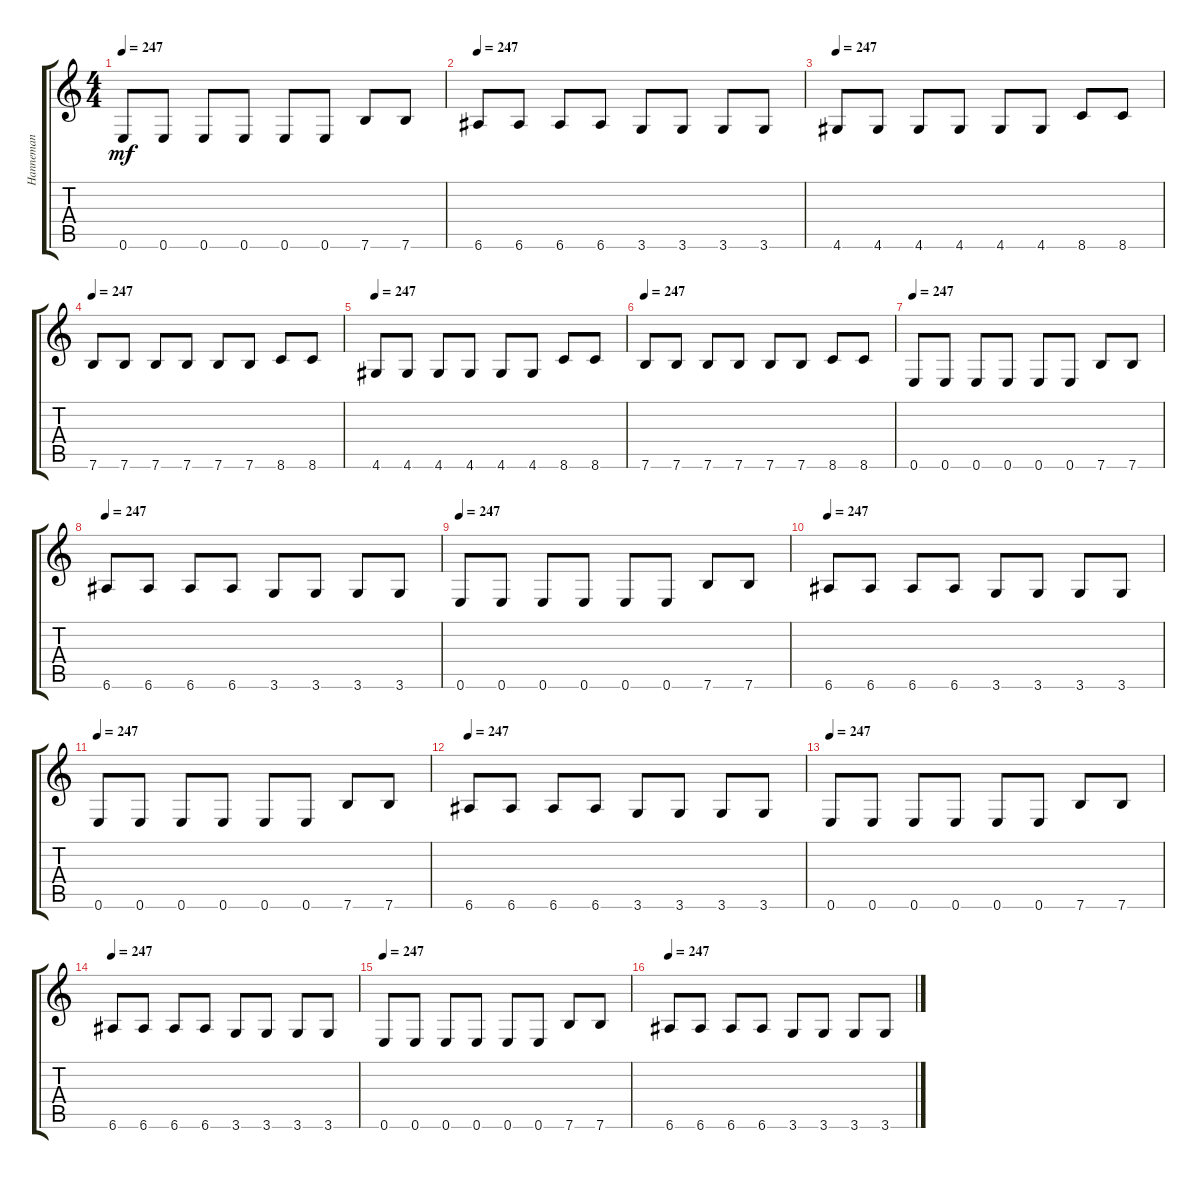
\track ("Hanneman" "Hanneman") {instrument distortionguitar}
\staff {score tabs}
\tuning (E4 B3 G3 D3 A2 E2) {hide}
\ts (4 4)
\tempo 247
\clef g2
\ks c
0.6.8{dy mf} 0.6.8 0.6.8 0.6.8 0.6.8 0.6.8 7.6.8 7.6.8 |
\tempo 247
6.6.8 6.6.8 6.6.8 6.6.8 3.6.8 3.6.8 3.6.8 3.6.8 |
\tempo 247
4.6.8 4.6.8 4.6.8 4.6.8 4.6.8 4.6.8 8.6.8 8.6.8 |
\tempo 247
7.6.8 7.6.8 7.6.8 7.6.8 7.6.8 7.6.8 8.6.8 8.6.8 |
\tempo 247
4.6.8 4.6.8 4.6.8 4.6.8 4.6.8 4.6.8 8.6.8 8.6.8 |
\tempo 247
7.6.8 7.6.8 7.6.8 7.6.8 7.6.8 7.6.8 8.6.8 8.6.8 |
\tempo 247
0.6.8 0.6.8 0.6.8 0.6.8 0.6.8 0.6.8 7.6.8 7.6.8 |
\tempo 247
6.6.8 6.6.8 6.6.8 6.6.8 3.6.8 3.6.8 3.6.8 3.6.8 |
\tempo 247
0.6.8 0.6.8 0.6.8 0.6.8 0.6.8 0.6.8 7.6.8 7.6.8 |
\tempo 247
6.6.8 6.6.8 6.6.8 6.6.8 3.6.8 3.6.8 3.6.8 3.6.8 |
\tempo 247
0.6.8 0.6.8 0.6.8 0.6.8 0.6.8 0.6.8 7.6.8 7.6.8 |
\tempo 247
6.6.8 6.6.8 6.6.8 6.6.8 3.6.8 3.6.8 3.6.8 3.6.8 |
\tempo 247
0.6.8 0.6.8 0.6.8 0.6.8 0.6.8 0.6.8 7.6.8 7.6.8 |
\tempo 247
6.6.8 6.6.8 6.6.8 6.6.8 3.6.8 3.6.8 3.6.8 3.6.8 |
\tempo 247
0.6.8 0.6.8 0.6.8 0.6.8 0.6.8 0.6.8 7.6.8 7.6.8 |
\tempo 247
6.6.8 6.6.8 6.6.8 6.6.8 3.6.8 3.6.8 3.6.8 3.6.8
